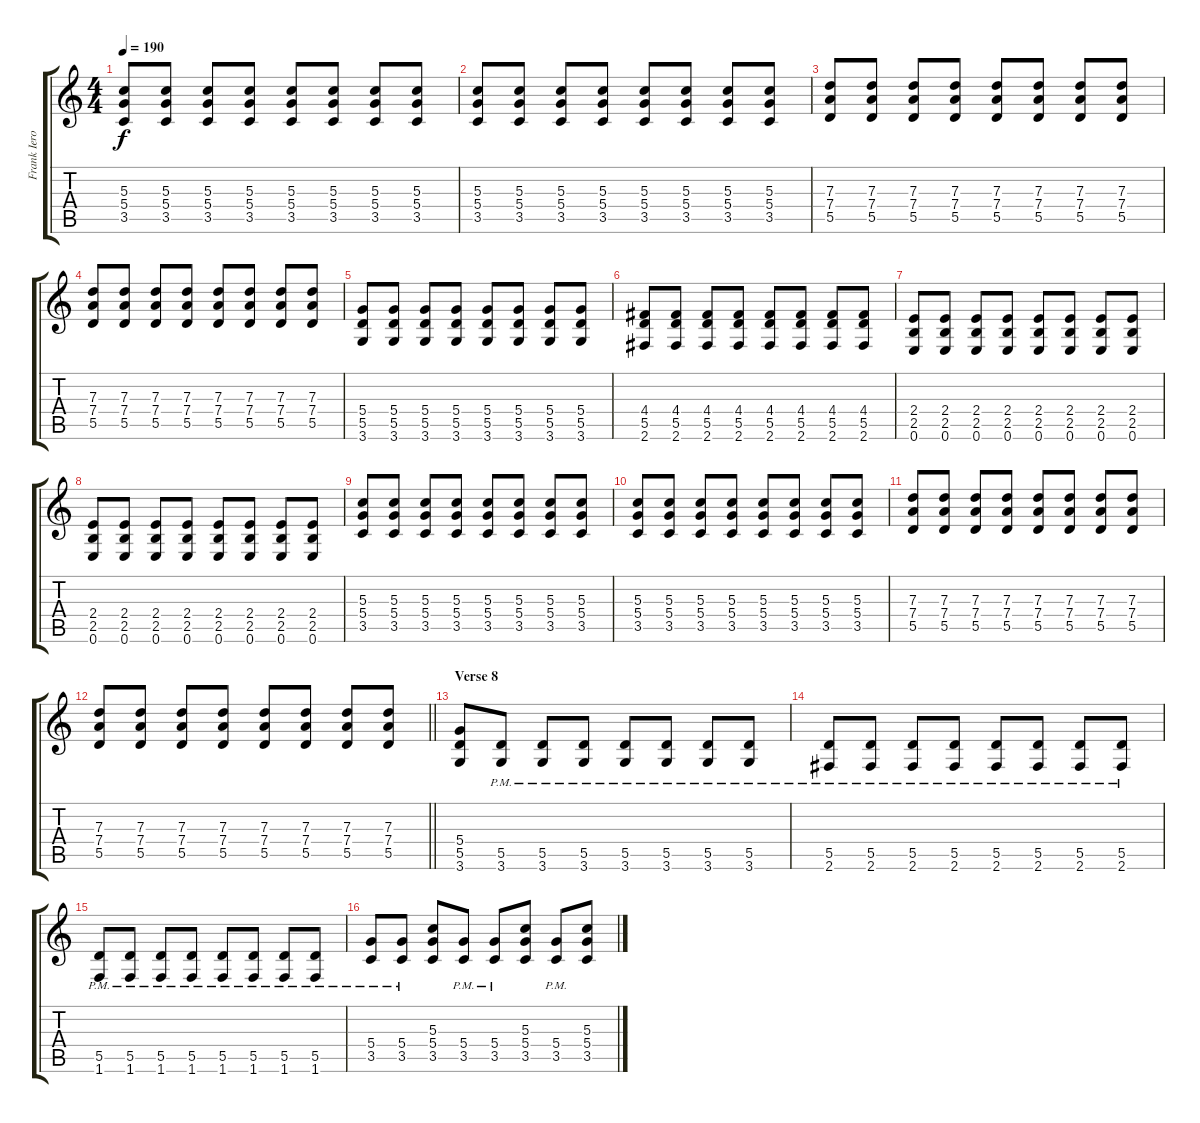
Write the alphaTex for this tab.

\track ("Frank Iero (rhythm guitar)" "Frank Iero") {instrument distortionguitar}
\staff {score tabs}
\tuning (E4 B3 G3 D3 A2 E2) {hide}
\ts (4 4)
\tempo 190
\clef g2
\ks c
(5.3 5.4 3.5).8{dy f} (5.3 5.4 3.5).8 (5.3 5.4 3.5).8 (5.3 5.4 3.5).8 (5.3 5.4 3.5).8 (5.3 5.4 3.5).8 (5.3 5.4 3.5).8 (5.3 5.4 3.5).8 |
(5.3 5.4 3.5).8 (5.3 5.4 3.5).8 (5.3 5.4 3.5).8 (5.3 5.4 3.5).8 (5.3 5.4 3.5).8 (5.3 5.4 3.5).8 (5.3 5.4 3.5).8 (5.3 5.4 3.5).8 |
(7.3 7.4 5.5).8 (7.3 7.4 5.5).8 (7.3 7.4 5.5).8 (7.3 7.4 5.5).8 (7.3 7.4 5.5).8 (7.3 7.4 5.5).8 (7.3 7.4 5.5).8 (7.3 7.4 5.5).8 |
(7.3 7.4 5.5).8 (7.3 7.4 5.5).8 (7.3 7.4 5.5).8 (7.3 7.4 5.5).8 (7.3 7.4 5.5).8 (7.3 7.4 5.5).8 (7.3 7.4 5.5).8 (7.3 7.4 5.5).8 |
(5.4 5.5 3.6).8 (5.4 5.5 3.6).8 (5.4 5.5 3.6).8 (5.4 5.5 3.6).8 (5.4 5.5 3.6).8 (5.4 5.5 3.6).8 (5.4 5.5 3.6).8 (5.4 5.5 3.6).8 |
(4.4 5.5 2.6).8 (4.4 5.5 2.6).8 (4.4 5.5 2.6).8 (4.4 5.5 2.6).8 (4.4 5.5 2.6).8 (4.4 5.5 2.6).8 (4.4 5.5 2.6).8 (4.4 5.5 2.6).8 |
(2.4 2.5 0.6).8 (2.4 2.5 0.6).8 (2.4 2.5 0.6).8 (2.4 2.5 0.6).8 (2.4 2.5 0.6).8 (2.4 2.5 0.6).8 (2.4 2.5 0.6).8 (2.4 2.5 0.6).8 |
(2.4 2.5 0.6).8 (2.4 2.5 0.6).8 (2.4 2.5 0.6).8 (2.4 2.5 0.6).8 (2.4 2.5 0.6).8 (2.4 2.5 0.6).8 (2.4 2.5 0.6).8 (2.4 2.5 0.6).8 |
(5.3 5.4 3.5).8 (5.3 5.4 3.5).8 (5.3 5.4 3.5).8 (5.3 5.4 3.5).8 (5.3 5.4 3.5).8 (5.3 5.4 3.5).8 (5.3 5.4 3.5).8 (5.3 5.4 3.5).8 |
(5.3 5.4 3.5).8 (5.3 5.4 3.5).8 (5.3 5.4 3.5).8 (5.3 5.4 3.5).8 (5.3 5.4 3.5).8 (5.3 5.4 3.5).8 (5.3 5.4 3.5).8 (5.3 5.4 3.5).8 |
(7.3 7.4 5.5).8 (7.3 7.4 5.5).8 (7.3 7.4 5.5).8 (7.3 7.4 5.5).8 (7.3 7.4 5.5).8 (7.3 7.4 5.5).8 (7.3 7.4 5.5).8 (7.3 7.4 5.5).8 |
\barLineRight lightlight
(7.3 7.4 5.5).8 (7.3 7.4 5.5).8 (7.3 7.4 5.5).8 (7.3 7.4 5.5).8 (7.3 7.4 5.5).8 (7.3 7.4 5.5).8 (7.3 7.4 5.5).8 (7.3 7.4 5.5).8 |
\section ("" "Verse 8")
(5.4 5.5 3.6).8 (5.5{pm} 3.6{pm}).8 (5.5{pm} 3.6{pm}).8 (5.5{pm} 3.6{pm}).8 (5.5{pm} 3.6{pm}).8 (5.5{pm} 3.6{pm}).8 (5.5{pm} 3.6{pm}).8 (5.5{pm} 3.6{pm}).8 |
(5.5{pm} 2.6{pm}).8 (5.5{pm} 2.6{pm}).8 (5.5{pm} 2.6{pm}).8 (5.5{pm} 2.6{pm}).8 (5.5{pm} 2.6{pm}).8 (5.5{pm} 2.6{pm}).8 (5.5{pm} 2.6{pm}).8 (5.5{pm} 2.6{pm}).8 |
(5.5{pm} 1.6{pm}).8 (5.5{pm} 1.6{pm}).8 (5.5{pm} 1.6{pm}).8 (5.5{pm} 1.6{pm}).8 (5.5{pm} 1.6{pm}).8 (5.5{pm} 1.6{pm}).8 (5.5{pm} 1.6{pm}).8 (5.5{pm} 1.6{pm}).8 |
(5.4{pm} 3.5{pm}).8 (5.4{pm} 3.5{pm}).8 (5.3 5.4 3.5).8 (5.4{pm} 3.5{pm}).8 (5.4{pm} 3.5{pm}).8 (5.3 5.4 3.5).8 (5.4{pm} 3.5{pm}).8 (5.3 5.4 3.5).8
